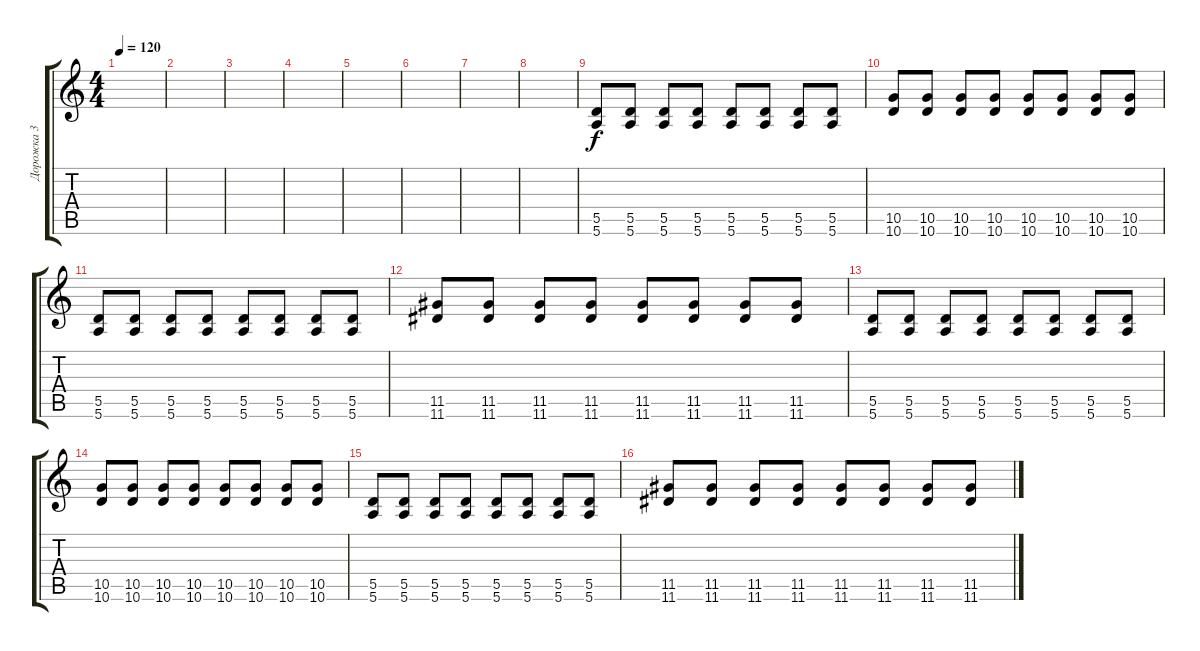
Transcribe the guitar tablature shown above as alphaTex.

\track ("Дорожка 3" "Дорожка 3") {instrument distortionguitar}
\staff {score tabs}
\tuning (E4 B3 G3 D3 A2 E2) {hide}
\ts (4 4)
\tempo 120
\clef g2
\ks c
|
|
|
|
|
|
|
|
(5.5 5.6).8 (5.5 5.6).8 (5.5 5.6).8 (5.5 5.6).8 (5.5 5.6).8 (5.5 5.6).8 (5.5 5.6).8 (5.5 5.6).8 |
(10.5 10.6).8 (10.5 10.6).8 (10.5 10.6).8 (10.5 10.6).8 (10.5 10.6).8 (10.5 10.6).8 (10.5 10.6).8 (10.5 10.6).8 |
(5.5 5.6).8 (5.5 5.6).8 (5.5 5.6).8 (5.5 5.6).8 (5.5 5.6).8 (5.5 5.6).8 (5.5 5.6).8 (5.5 5.6).8 |
(11.5 11.6).8 (11.5 11.6).8 (11.5 11.6).8 (11.5 11.6).8 (11.5 11.6).8 (11.5 11.6).8 (11.5 11.6).8 (11.5 11.6).8 |
(5.5 5.6).8 (5.5 5.6).8 (5.5 5.6).8 (5.5 5.6).8 (5.5 5.6).8 (5.5 5.6).8 (5.5 5.6).8 (5.5 5.6).8 |
(10.5 10.6).8 (10.5 10.6).8 (10.5 10.6).8 (10.5 10.6).8 (10.5 10.6).8 (10.5 10.6).8 (10.5 10.6).8 (10.5 10.6).8 |
(5.5 5.6).8 (5.5 5.6).8 (5.5 5.6).8 (5.5 5.6).8 (5.5 5.6).8 (5.5 5.6).8 (5.5 5.6).8 (5.5 5.6).8 |
(11.5 11.6).8 (11.5 11.6).8 (11.5 11.6).8 (11.5 11.6).8 (11.5 11.6).8 (11.5 11.6).8 (11.5 11.6).8 (11.5 11.6).8
